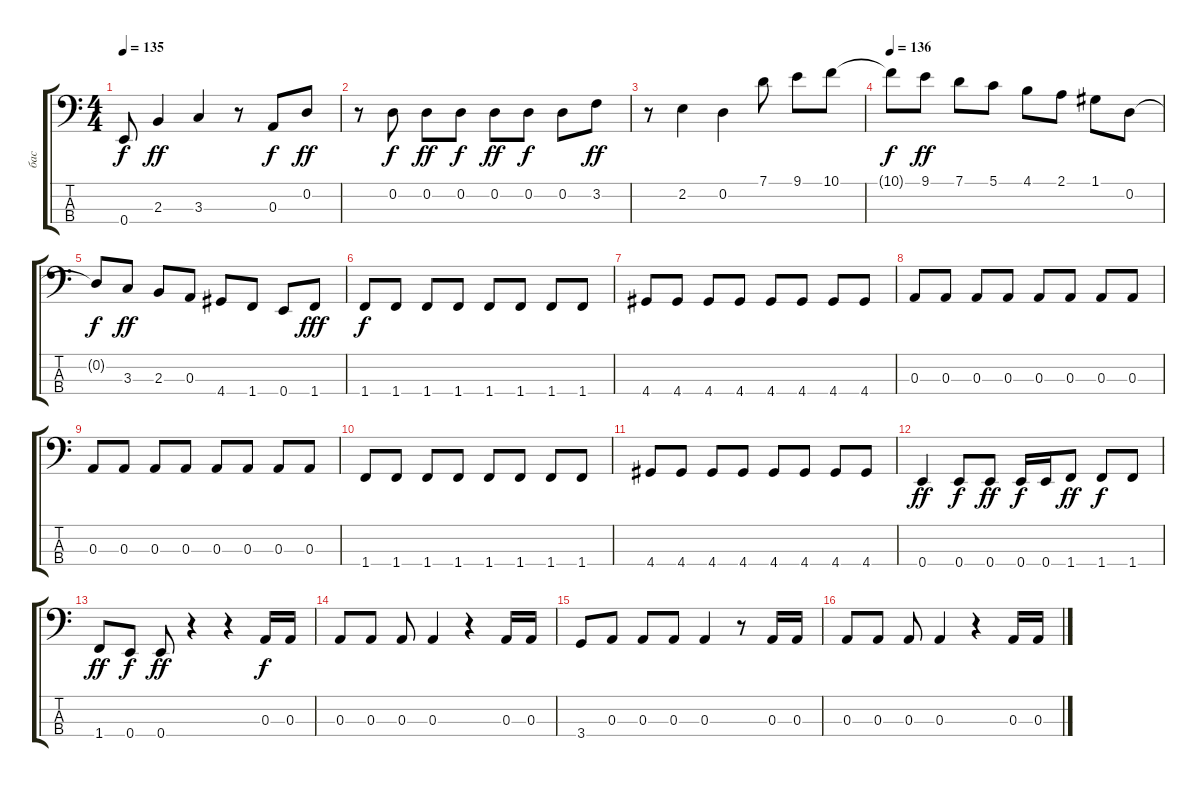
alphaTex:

\track ("бас" "бас") {instrument electricbassfinger}
\staff {score tabs}
\tuning (G2 D2 A1 E1) {hide}
\ts (4 4)
\tempo 135
\clef f4
\ks c
0.4.8{dy f} 2.3.4{dy ff} 3.3.4 r.8 0.3.8{dy f} 0.2.8{dy ff} |
r.8 0.2.8{dy f} 0.2.8{dy ff} 0.2.8{dy f} 0.2.8{dy ff} 0.2.8{dy f} 0.2.8 3.2.8{dy ff} |
r.8 2.2.4 0.2.4 7.1.8 9.1.8 10.1.8 |
\tempo 136
10.1{t}.8{dy f} 9.1.8{dy ff} 7.1.8 5.1.8 4.1.8 2.1.8 1.1.8 0.2.8 |
0.2{t}.8{dy f} 3.3.8{dy ff} 2.3.8 0.3.8 4.4.8 1.4.8 0.4.8 1.4.8{dy fff} |
1.4.8{dy f} 1.4.8 1.4.8 1.4.8 1.4.8 1.4.8 1.4.8 1.4.8 |
4.4.8 4.4.8 4.4.8 4.4.8 4.4.8 4.4.8 4.4.8 4.4.8 |
0.3.8 0.3.8 0.3.8 0.3.8 0.3.8 0.3.8 0.3.8 0.3.8 |
0.3.8 0.3.8 0.3.8 0.3.8 0.3.8 0.3.8 0.3.8 0.3.8 |
1.4.8 1.4.8 1.4.8 1.4.8 1.4.8 1.4.8 1.4.8 1.4.8 |
4.4.8 4.4.8 4.4.8 4.4.8 4.4.8 4.4.8 4.4.8 4.4.8 |
0.4.4{dy ff} 0.4.8{dy f} 0.4.8{dy ff} 0.4.16{dy f} 0.4.16 1.4.8{dy ff} 1.4.8{dy f} 1.4.8 |
1.4.8{dy ff} 0.4.8{dy f} 0.4.8{dy ff} r.4 r.4 0.3.16{dy f} 0.3.16 |
0.3.8 0.3.8 0.3.8 0.3.4 r.4 0.3.16 0.3.16 |
3.4.8 0.3.8 0.3.8 0.3.8 0.3.4 r.8 0.3.16 0.3.16 |
0.3.8 0.3.8 0.3.8 0.3.4 r.4 0.3.16 0.3.16
